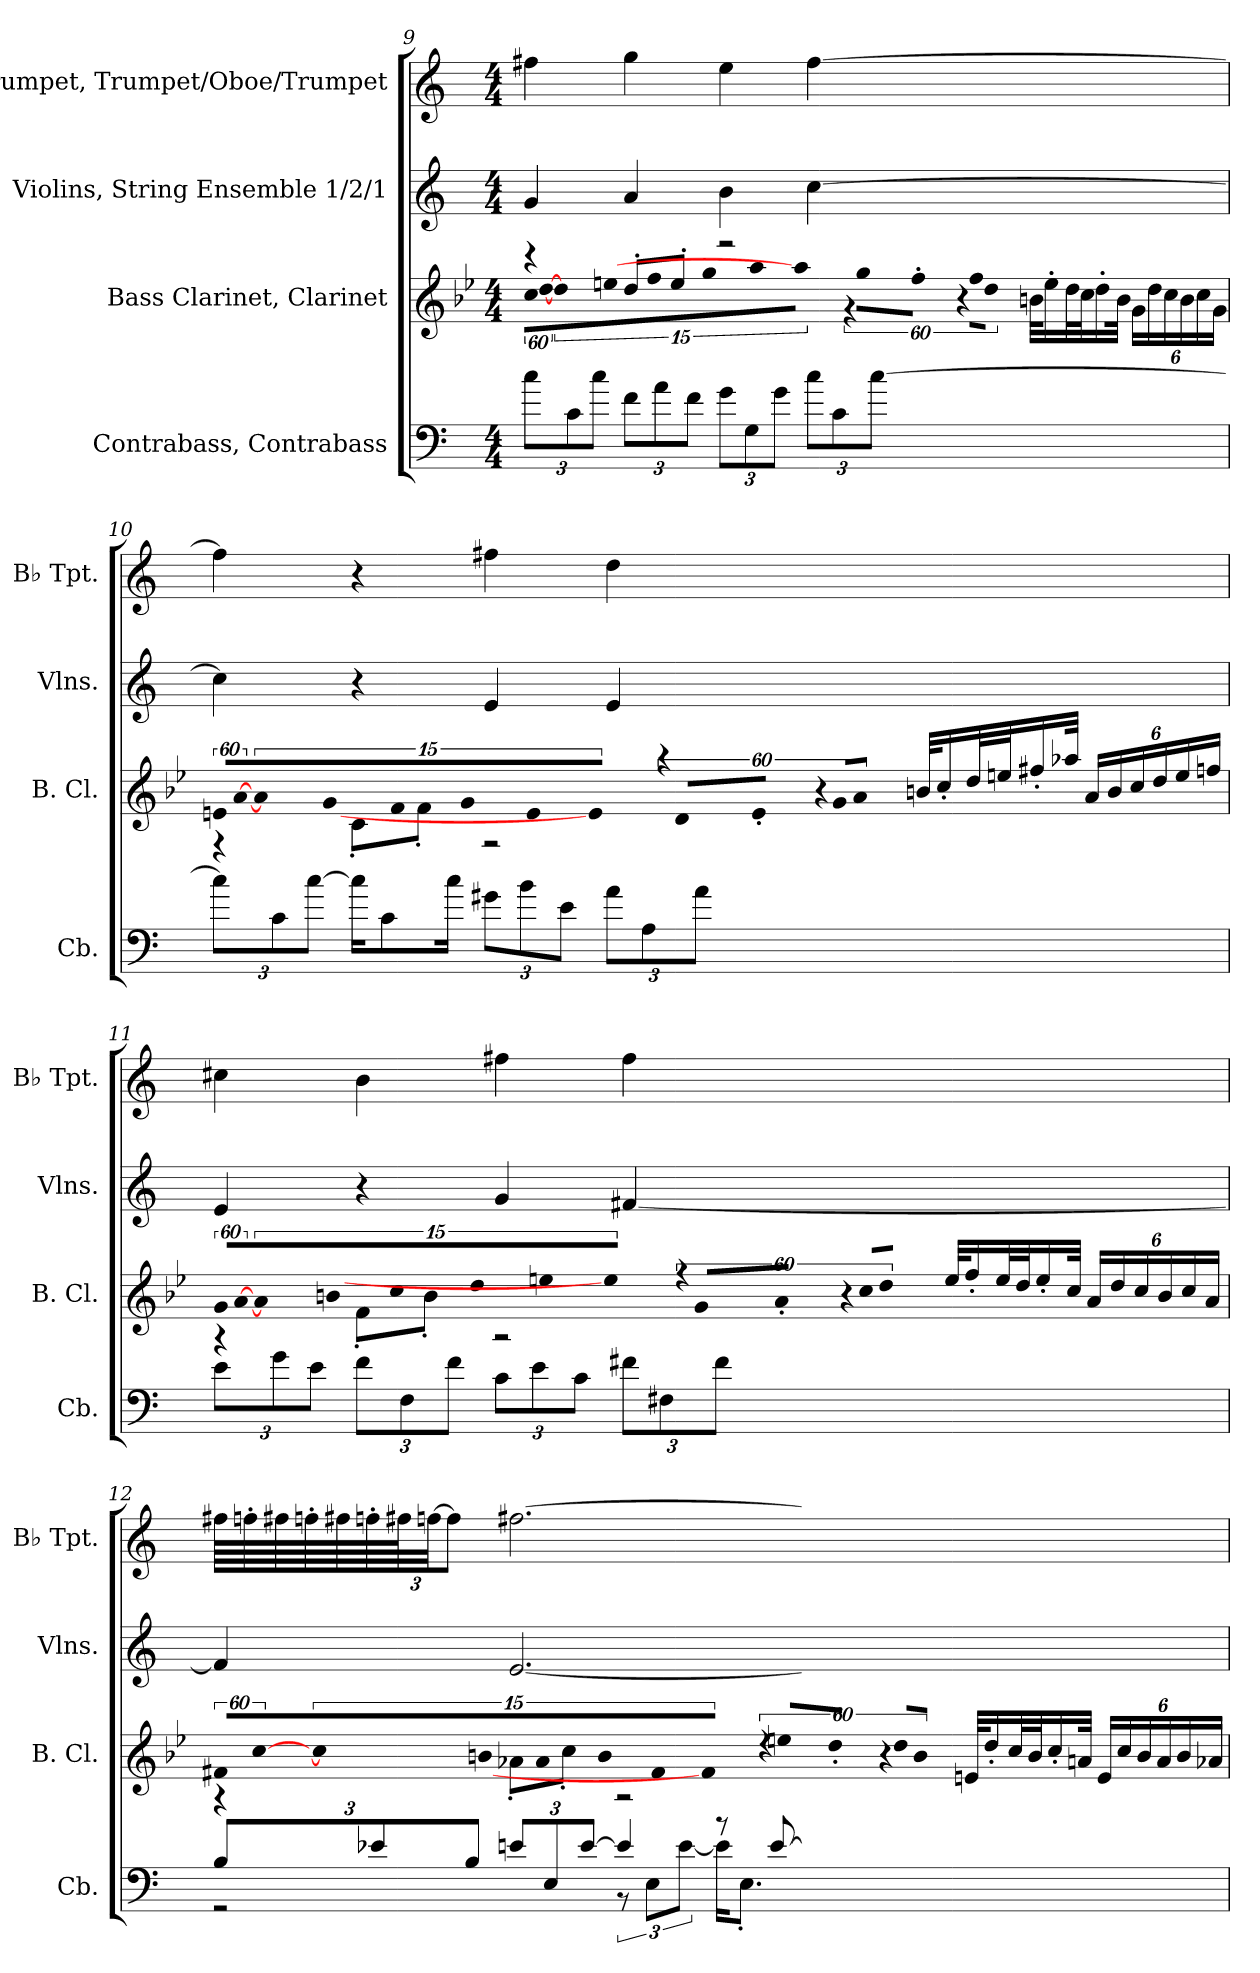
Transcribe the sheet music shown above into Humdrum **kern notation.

**kern	**kern	**kern	**kern
*part4	*part3	*part2	*part1
*staff4	*staff3	*staff2	*staff1
*I"Contrabass, Contrabass	*I"Bass Clarinet, Clarinet	*I"Violins, String Ensemble 1/2/1	*I"B♭ Trumpet, Trumpet/Oboe/Trumpet
*I'Cb.	*I'B. Cl.	*I'Vlns.	*I'B♭ Tpt.
!!LO:LB:g=z
*clefF4	*clefG2	*clefG2	*clefG2
*ITrd7c12	*ITrd8c14	*	*ITrd1c2
*k[]	*k[b-e-]	*k[]	*k[b-e-]
*M4/4	*M4/4	*M4/4	*M4/4
*Xbrackettup	*	*	*
=9	=9	=9	=9
*	*^	*	*
!	!	!LO:N:vis=32	!	!
12c\L	4r	1920%53c\LLL	4g/	4een\
!	!	!LO:N:vis=32	!	!
.	.	[1920%53d\	.	.
.	.	1920ryy	.	.
!	!	!LO:N:vis=32	!	!
.	.	1920%53d\]	.	.
!	!	!LO:N:vis=32	!	!
12C\	.	1920%53en\J	.	.
!	!	!LO:N:vis=16	!	!
.	.	1920%107f\	.	.
!	!	!LO:N:vis=32	!	!
12c\J	.	1920%53g\L	.	.
!	!	!LO:N:vis=32	!	!
.	.	[1920%53a\	.	.
.	.	1920ryy	.	.
!	!	!LO:N:vis=32	!	!
.	.	1920%53a\JJJ]	.	.
!	!	!LO:N:vis=32	!	!
12F\L	8d'/L	1920%53r	4a/	4ff\
!	!	!LO:N:vis=16	!	!
.	.	1920%107g\LL	.	.
!	!	!LO:N:vis=16	!	!
12A\	.	1920%107f'\JJ	.	.
.	8e'/J	.	.	.
!	!	!LO:N:vis=32	!	!
.	.	1920%53r	.	.
!	!	!LO:N:vis=32	!	!
12F\J	.	1920%53f\KLL	.	.
!	!	!LO:N:vis=16	!	!
.	.	1920%107d\JJ	.	.
12G\L	2r	32Bn\KLL	4b\	4dd\
.	.	16e'\	.	.
12GG\	.	.	.	.
.	.	32d\L	.	.
.	.	32c\J	.	.
.	.	16d'\	.	.
12G\J	.	.	.	.
.	.	32B\JJk	.	.
*	*	*Xbrackettup	*	*
12c\L	.	24G\LL	[4cc\	[4ee\
.	.	24d\	.	.
12C\	.	24c\	.	.
.	.	24B\	.	.
[12c\J	.	24c\	.	.
.	.	24G\JJ	.	.
!!LO:PB:g=z
=10	=10	=10	=10	=10
*	*brackettup	*	*	*
!	!LO:N:vis=32	!	!	!
12c\L]	1920%53En/LLL	4r	4cc\]	4ee\]
!	!LO:N:vis=32	!	!	!
.	[1920%53A/	.	.	.
.	1920ryy	.	.	.
!	!LO:N:vis=32	!	!	!
.	1920%53A/]	.	.	.
!	!LO:N:vis=32	!	!	!
12C\	1920%53G/J	.	.	.
!	!LO:N:vis=16	!	!	!
.	1920%107F/	.	.	.
!	!LO:N:vis=32	!	!	!
[12c\J	1920%53G/L	.	.	.
!	!LO:N:vis=32	!	!	!
.	[1920%53E/	.	.	.
.	1920ryy	.	.	.
!	!LO:N:vis=32	!	!	!
.	1920%53E/JJJ]	.	.	.
!	!LO:N:vis=32	!	!	!
16c\KL]	1920%53r	8C'\L	4r	4r
!	!LO:N:vis=16	!	!	!
.	1920%107D/LL	.	.	.
8C\	.	.	.	.
!	!LO:N:vis=16	!	!	!
.	1920%107E'/JJ	.	.	.
.	.	8F'\J	.	.
!	!LO:N:vis=32	!	!	!
.	1920%53r	.	.	.
!	!LO:N:vis=32	!	!	!
.	1920%53G/KLL	.	.	.
16c\Jk	.	.	.	.
!	!LO:N:vis=16	!	!	!
.	1920%107A/JJ	.	.	.
12G#X\L	32Bn/KLL	2r	4e/	4een\
.	16c'/	.	.	.
12B\	.	.	.	.
.	32d/L	.	.	.
.	32en/J	.	.	.
.	16f#X'/	.	.	.
12E\J	.	.	.	.
.	32a-X/JJk	.	.	.
*	*Xbrackettup	*	*	*
12A\L	24A/LL	.	4e/	4cc\
.	24B/	.	.	.
12AA\	24c/	.	.	.
.	24d/	.	.	.
12A\J	24e/	.	.	.
.	24fn/JJ	.	.	.
!!LO:LB:g=z
=11	=11	=11	=11	=11
*	*brackettup	*	*	*
!	!LO:N:vis=32	!	!	!
12E\L	1920%53G/LLL	4r	4e/	4bn\
!	!LO:N:vis=32	!	!	!
.	[1920%53A/	.	.	.
.	1920ryy	.	.	.
!	!LO:N:vis=32	!	!	!
.	1920%53A/]	.	.	.
!	!LO:N:vis=32	!	!	!
12G\	1920%53Bn/J	.	.	.
!	!LO:N:vis=16	!	!	!
.	1920%107c/	.	.	.
!	!LO:N:vis=32	!	!	!
12E\J	1920%53d/L	.	.	.
!	!LO:N:vis=32	!	!	!
.	[1920%53en/	.	.	.
.	1920ryy	.	.	.
!	!LO:N:vis=32	!	!	!
.	1920%53e/JJJ]	.	.	.
!	!LO:N:vis=32	!	!	!
12F\L	1920%53r	8F'\L	4r	4a\
!	!LO:N:vis=16	!	!	!
.	1920%107G/LL	.	.	.
!	!LO:N:vis=16	!	!	!
12FF\	1920%107A'/JJ	.	.	.
.	.	8B'\J	.	.
!	!LO:N:vis=32	!	!	!
.	1920%53r	.	.	.
!	!LO:N:vis=32	!	!	!
12F\J	1920%53c/KLL	.	.	.
!	!LO:N:vis=16	!	!	!
.	1920%107d/JJ	.	.	.
12C\L	32e/KLL	2r	4g/	4een\
.	16f'/	.	.	.
12E\	.	.	.	.
.	32e/L	.	.	.
.	32d/J	.	.	.
.	16e'/	.	.	.
12C\J	.	.	.	.
.	32c/JJk	.	.	.
*	*Xbrackettup	*	*	*
12F#X\L	24A/LL	.	[4f#X/	4ee\
.	24d/	.	.	.
12FF#X\	24c/	.	.	.
.	24B/	.	.	.
12F#\J	24c/	.	.	.
.	24A/JJ	.	.	.
!!LO:LB:g=z
=12	=12	=12	=12	=12
*^	*	*	*	*
*	*	*brackettup	*	*	*
!	!	!LO:N:vis=32	!	!	!
12BB/L	2r	1920%53F#X/LLL	4r	4f#/]	64een\LLLL
.	.	.	.	.	64ee-X'\
!	!	!LO:N:vis=32	!	!	!
.	.	[1920%53c/	.	.	.
.	.	.	.	.	64een\
.	.	.	.	.	64ee-X'\
.	.	1920ryy	.	.	.
!	!	!LO:N:vis=32	!	!	!
.	.	1920%53c/]	.	.	.
.	.	.	.	.	64een\
.	.	.	.	.	64ee-X'\
!	!	!LO:N:vis=32	!	!	!
12E-X/	.	1920%53Bn/J	.	.	.
*	*	*	*	*	*Xbrackettup
.	.	.	.	.	96een\J
.	.	.	.	.	[48ee-X\JJ
!	!	!LO:N:vis=16	!	!	!
.	.	1920%107A/	.	.	.
.	.	.	.	.	8ee-\J]
!	!	!LO:N:vis=32	!	!	!
12BB/J	.	1920%53B/L	.	.	.
!	!	!LO:N:vis=32	!	!	!
.	.	[1920%53F#/	.	.	.
.	.	1920ryy	.	.	.
!	!	!LO:N:vis=32	!	!	!
.	.	1920%53F#/JJJ]	.	.	.
!	!	!LO:N:vis=32	!	!	!
12En/L	.	1920%53r	8A-X'\L	[2.e/	[2.een\
!	!	!LO:N:vis=16	!	!	!
.	.	1920%107en/LL	.	.	.
!	!	!LO:N:vis=16	!	!	!
12EE/	.	1920%107d'/JJ	.	.	.
.	.	.	8c'\J	.	.
!	!	!LO:N:vis=32	!	!	!
.	.	1920%53r	.	.	.
!	!	!LO:N:vis=32	!	!	!
[12E/J	.	1920%53d/KLL	.	.	.
!	!	!LO:N:vis=16	!	!	!
.	.	1920%107B/JJ	.	.	.
*	*brackettup	*	*	*	*
4E/]	12r	32En/KLL	2r	.	.
.	.	16d'/	.	.	.
.	12EE\L	.	.	.	.
.	.	32c/L	.	.	.
.	.	32B/J	.	.	.
.	.	16c'/	.	.	.
.	[12E\J	.	.	.	.
.	.	32An/JJk	.	.	.
*	*	*Xbrackettup	*	*	*
8r	16E\KL]	24E/LL	.	.	.
.	.	24c/	.	.	.
.	8.EE'\J	.	.	.	.
.	.	24B/	.	.	.
[8E/	.	24A/	.	.	.
.	.	24B/	.	.	.
.	.	24A-X/JJ	.	.	.
*v	*v	*	*	*	*
*	*v	*v	*	*
=	=	=	=
*-	*-	*-	*-
